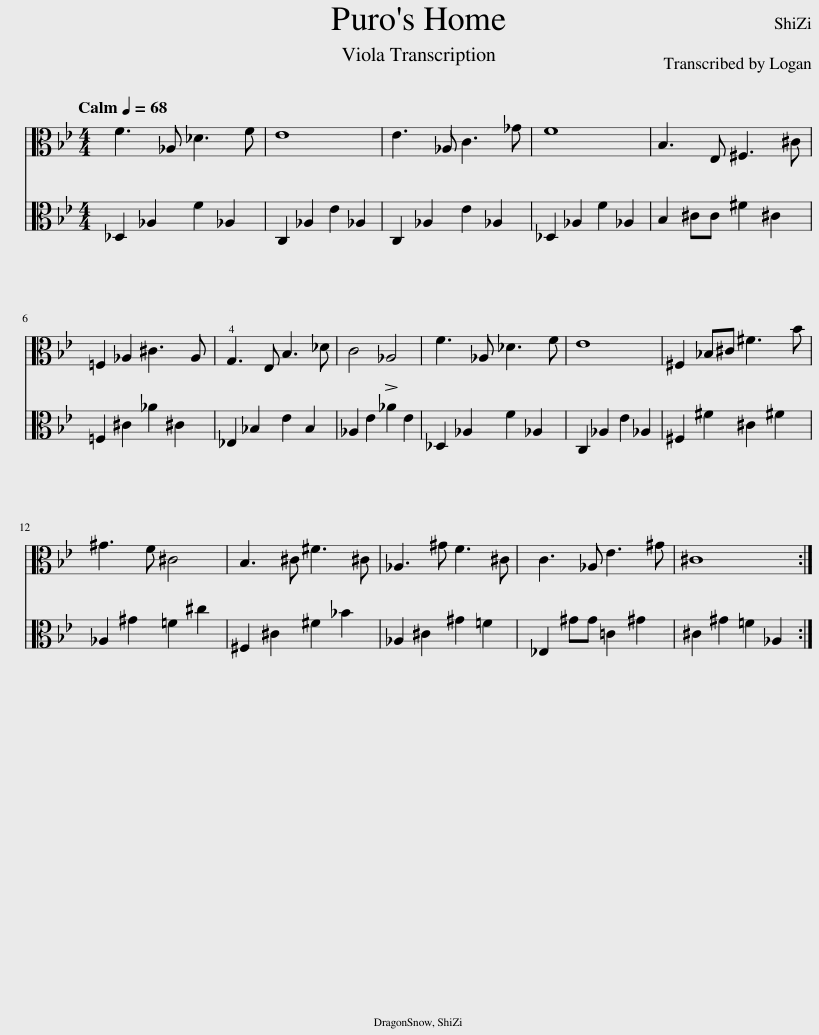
X:1
%%score { 1 | 2 }
L:1/8
Q:1/4=68
M:4/4
I:linebreak $
K:Bb
V:1 alto
V:2 alto
V:1
 F3 _A, _D3 F | E8 | E3 _A, C3 _G | F8 | B,3 E, ^F,3 ^C |$ %5
 =F,2 _A,2 ^C3 A, | !4!G,3 E, B,3 _D | C4 _A,4 | F3 _A, _D3 F | E8 | %10
 ^F,2 _B,^C ^F3 B |$ ^G3 F ^C4 | B,3 ^C ^F3 ^C | _A,3 ^G F3 ^C | C3 _A, E3 ^G | %15
 ^C8 :| %16
V:2
 _D,2 _A,2 F2 _A,2 | C,2 _A,2 E2 _A,2 | C,2 _A,2 E2 _A,2 | _D,2 _A,2 F2 _A,2 | B,2 ^CC ^F2 ^C2 |$ %5
 =F,2 ^C2 _A2 ^C2 | _E,2 _B,2 E2 B,2 | _A,2 E2 !>!_A2 E2 | _D,2 _A,2 F2 _A,2 | C,2 _A,2 E2 _A,2 | %10
 ^F,2 ^F2 ^C2 ^F2 |$ _A,2 ^G2 =F2 ^c2 | ^F,2 ^C2 ^F2 _B2 | _A,2 ^C2 ^G2 =F2 | _E,2 ^GG =C2 ^G2 | %15
 ^C2 ^G2 =F2 _A,2 :| %16
